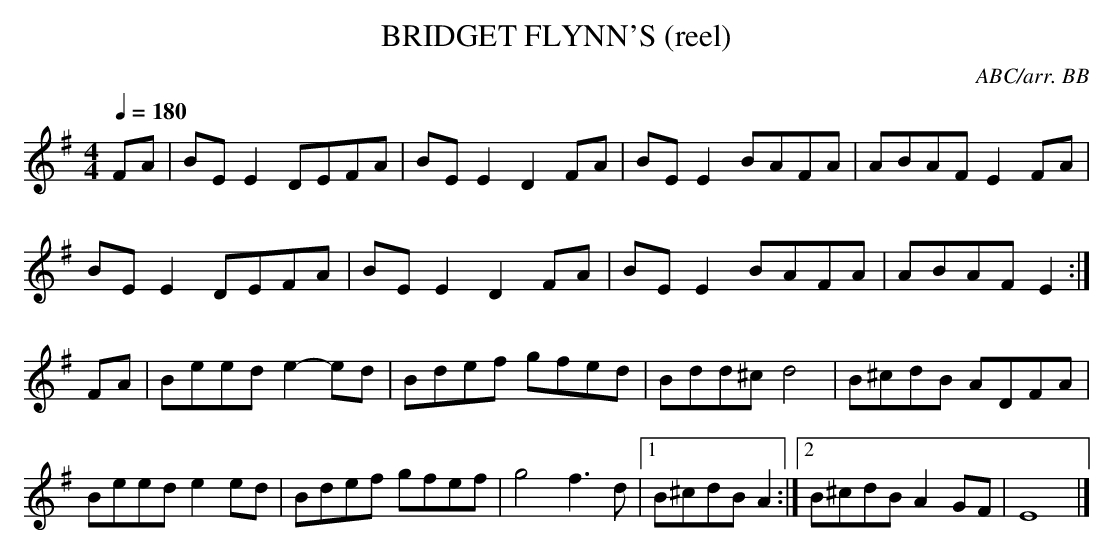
X:1
T:BRIDGET FLYNN'S (reel)
C:ABC/arr. BB
Q:1/4=180
M:4/4
L:1/8
K:Em
FA|BE E2 DEFA|BE E2 D2 FA|BE E2 BAFA|ABAF E2 FA|
BE E2 DEFA|BE E2 D2 FA|BE E2 BAFA|ABAF E2 :|
FA|Beed e2 -ed|Bdef gfed|Bdd^c d4|B^cdB ADFA|
Beed e2 ed|Bdef gfef|g4 f3 d|1B^cdB A2 :|\
[2 B^cdB A2GF|E8|]
